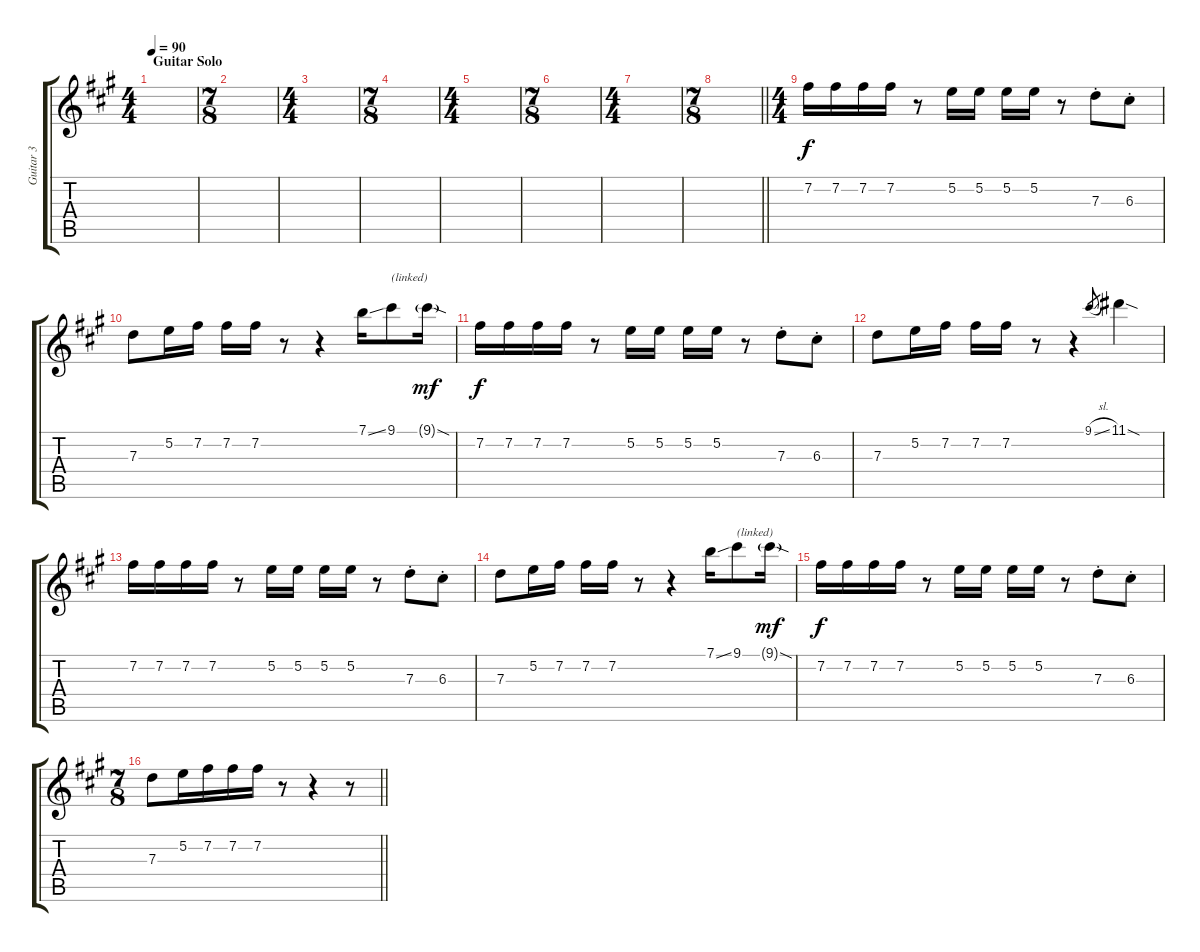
\track ("Guitar 3" "Guitar 3") {instrument distortionguitar}
\staff {score tabs}
\tuning (E4 B3 G3 D3 A2 E2) {hide}
\ts (4 4)
\section ("" "Guitar Solo")
\tempo 90
\clef g2
\ks a
|
\ts (7 8)
|
\ts (4 4)
|
\ts (7 8)
|
\ts (4 4)
|
\ts (7 8)
|
\ts (4 4)
|
\ts (7 8)
\barLineRight lightlight
|
\ts (4 4)
7.2.16 7.2.16 7.2.16 7.2.16 r.8 5.2.16 5.2.16 5.2.16 5.2.16 r.8 7.3{st}.8 6.3{st}.8 |
7.3.8 5.2.16 7.2.16 7.2.16 7.2.16 r.8 r.4 7.1{ss}.16 9.1.8{txt "(linked)"} 9.1{sod g}.16{dy mf} |
7.2.16{dy f} 7.2.16 7.2.16 7.2.16 r.8 5.2.16 5.2.16 5.2.16 5.2.16 r.8 7.3{st}.8 6.3{st}.8 |
7.3.8 5.2.16 7.2.16 7.2.16 7.2.16 r.8 r.4 9.1{sl}.8{gr} 11.1{sod}.4 |
7.2.16 7.2.16 7.2.16 7.2.16 r.8 5.2.16 5.2.16 5.2.16 5.2.16 r.8 7.3{st}.8 6.3{st}.8 |
7.3.8 5.2.16 7.2.16 7.2.16 7.2.16 r.8 r.4 7.1{ss}.16 9.1.8{txt "(linked)"} 9.1{sod g}.16{dy mf} |
7.2.16{dy f} 7.2.16 7.2.16 7.2.16 r.8 5.2.16 5.2.16 5.2.16 5.2.16 r.8 7.3{st}.8 6.3{st}.8 |
\ts (7 8)
\barLineRight lightlight
7.3.8 5.2.16 7.2.16 7.2.16 7.2.16 r.8 r.4 r.8
